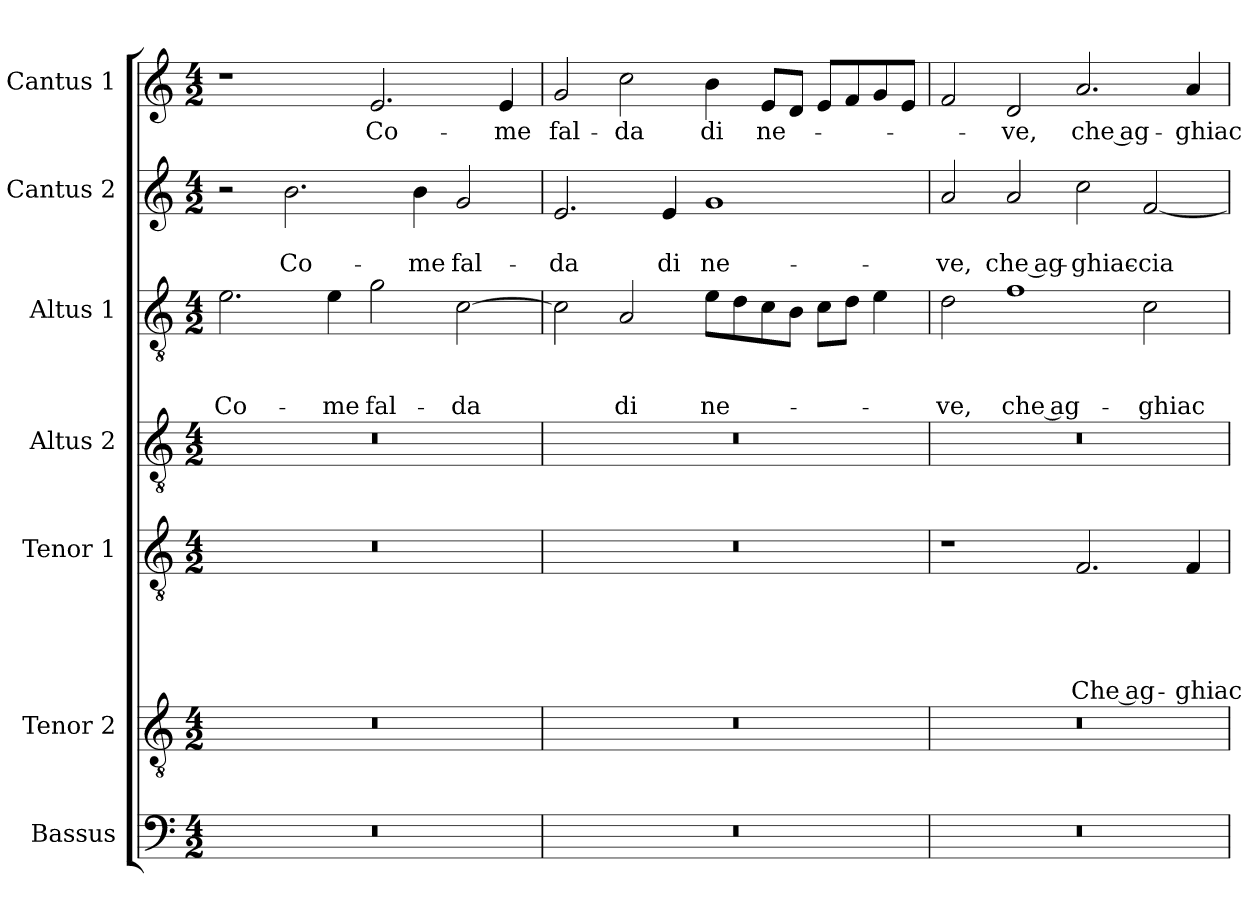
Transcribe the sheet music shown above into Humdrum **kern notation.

**kern	**kern	**kern	**text	**text	**text	**text	**text	**kern	**kern	**text	**text	**text	**kern	**text	**text	**kern	**text
*part7	*part6	*part5	*part5	*part5	*part5	*part5	*part5	*part4	*part3	*part3	*part3	*part3	*part2	*part2	*part2	*part1	*part1
*staff7	*staff6	*staff5	*staff5	*staff5	*staff5	*staff5	*staff5	*staff4	*staff3	*staff3	*staff3	*staff3	*staff2	*staff2	*staff2	*staff1	*staff1
*I"Bassus	*I"Tenor 2	*I"Tenor 1	*	*	*	*	*	*I"Altus 2	*I"Altus 1	*	*	*	*I"Cantus 2	*	*	*I"Cantus 1	*
*clefF4	*clefGv2	*clefGv2	*	*	*	*	*	*clefGv2	*clefGv2	*	*	*	*clefG2	*	*	*clefG2	*
*k[]	*k[]	*k[]	*	*	*	*	*	*k[]	*k[]	*	*	*	*k[]	*	*	*k[]	*
*a:	*a:	*a:	*	*	*	*	*	*a:	*a:	*	*	*	*a:	*	*	*a:	*
*M4/2	*M4/2	*M4/2	*	*	*	*	*	*M4/2	*M4/2	*	*	*	*M4/2	*	*	*M4/2	*
=1	=1	=1	=1	=1	=1	=1	=1	=1	=1	=1	=1	=1	=1	=1	=1	=1	=1
!	!	!	!	!	!	!	!	!	!	!	!	!LO:LY:b	!	!	!	!	!
0r	0r	0r	.	.	.	.	.	0r	2.e\	.	.	Co-	2r	.	.	1r	.
!	!	!	!	!	!	!	!	!	!	!	!	!	!	!	!LO:LY:b	!	!
.	.	.	.	.	.	.	.	.	.	.	.	.	2.b\	.	Co-	.	.
!	!	!	!	!	!	!	!	!	!	!	!	!LO:LY:b	!	!	!	!	!
.	.	.	.	.	.	.	.	.	4e\	.	.	-me	.	.	.	.	.
!	!	!	!	!	!	!	!	!	!	!	!	!LO:LY:b	!	!	!	!	!LO:LY:b
.	.	.	.	.	.	.	.	.	2g\	.	.	fal-	.	.	.	2.e/	Co-
!	!	!	!	!	!	!	!	!	!	!	!	!	!	!	!LO:LY:b	!	!
.	.	.	.	.	.	.	.	.	.	.	.	.	4b\	.	-me	.	.
!	!	!	!	!	!	!	!	!	!	!	!	!LO:LY:b	!	!	!LO:LY:b	!	!
.	.	.	.	.	.	.	.	.	[2c\	.	.	-da	2g/	.	fal-	.	.
!	!	!	!	!	!	!	!	!	!	!	!	!	!	!	!	!	!LO:LY:b
.	.	.	.	.	.	.	.	.	.	.	.	.	.	.	.	4e/	-me
=2	=2	=2	=2	=2	=2	=2	=2	=2	=2	=2	=2	=2	=2	=2	=2	=2	=2
!	!	!	!	!	!	!	!	!	!	!	!	!	!	!	!LO:LY:b	!	!LO:LY:b
0r	0r	0r	.	.	.	.	.	0r	2c\]	.	.	.	2.e/	.	-da	2g/	fal-
!	!	!	!	!	!	!	!	!	!	!	!	!LO:LY:b	!	!	!	!	!LO:LY:b
.	.	.	.	.	.	.	.	.	2A/	.	.	di	.	.	.	2cc\	-da
!	!	!	!	!	!	!	!	!	!	!	!	!	!	!	!LO:LY:b	!	!
.	.	.	.	.	.	.	.	.	.	.	.	.	4e/	.	di	.	.
!	!	!	!	!	!	!	!	!	!	!	!	!LO:LY:b	!	!	!LO:LY:b	!	!LO:LY:b
.	.	.	.	.	.	.	.	.	8e\L	.	.	ne-	1g	.	ne-	4b\	di
.	.	.	.	.	.	.	.	.	8d\	.	.	.	.	.	.	.	.
!	!	!	!	!	!	!	!	!	!	!	!	!	!	!	!	!	!LO:LY:b
.	.	.	.	.	.	.	.	.	8c\	.	.	.	.	.	.	8e/L	ne-
.	.	.	.	.	.	.	.	.	8B\J	.	.	.	.	.	.	8d/J	.
.	.	.	.	.	.	.	.	.	8c\L	.	.	.	.	.	.	8e/L	.
.	.	.	.	.	.	.	.	.	8d\J	.	.	.	.	.	.	8f/	.
.	.	.	.	.	.	.	.	.	4e\	.	.	.	.	.	.	8g/	.
.	.	.	.	.	.	.	.	.	.	.	.	.	.	.	.	8e/J	.
=3	=3	=3	=3	=3	=3	=3	=3	=3	=3	=3	=3	=3	=3	=3	=3	=3	=3
!	!	!	!	!	!	!	!	!	!	!	!	!LO:LY:b	!	!	!LO:LY:b	!	!
0r	0r	1r	.	.	.	.	.	0r	2d\	.	.	-ve,	2a/	.	-ve,	2f/	.
!	!	!	!	!	!	!	!	!	!	!	!	!LO:LY:b	!	!	!LO:LY:b	!	!LO:LY:b
.	.	.	.	.	.	.	.	.	1f	.	.	che ag-	2a/	.	che ag-	2d/	-ve,
!	!	!	!	!	!	!	!LO:LY:b	!	!	!	!	!	!	!	!LO:LY:b	!	!LO:LY:b
.	.	2.F/	.	.	.	.	Che ag-	.	.	.	.	.	2cc\	.	-ghiac-	2.a/	che ag-
!	!	!	!	!	!	!	!	!	!	!	!	!LO:LY:b	!	!	!LO:LY:b	!	!
.	.	.	.	.	.	.	.	.	2c\	.	.	-ghiac-	[2f/	.	-cia-	.	.
!	!	!	!	!	!	!	!LO:LY:b	!	!	!	!	!	!	!	!	!	!LO:LY:b
.	.	4F/	.	.	.	.	-ghiac-	.	.	.	.	.	.	.	.	4a/	-ghiac-
=	=	=	=	=	=	=	=	=	=	=	=	=	=	=	=	=	=
*-	*-	*-	*-	*-	*-	*-	*-	*-	*-	*-	*-	*-	*-	*-	*-	*-	*-
